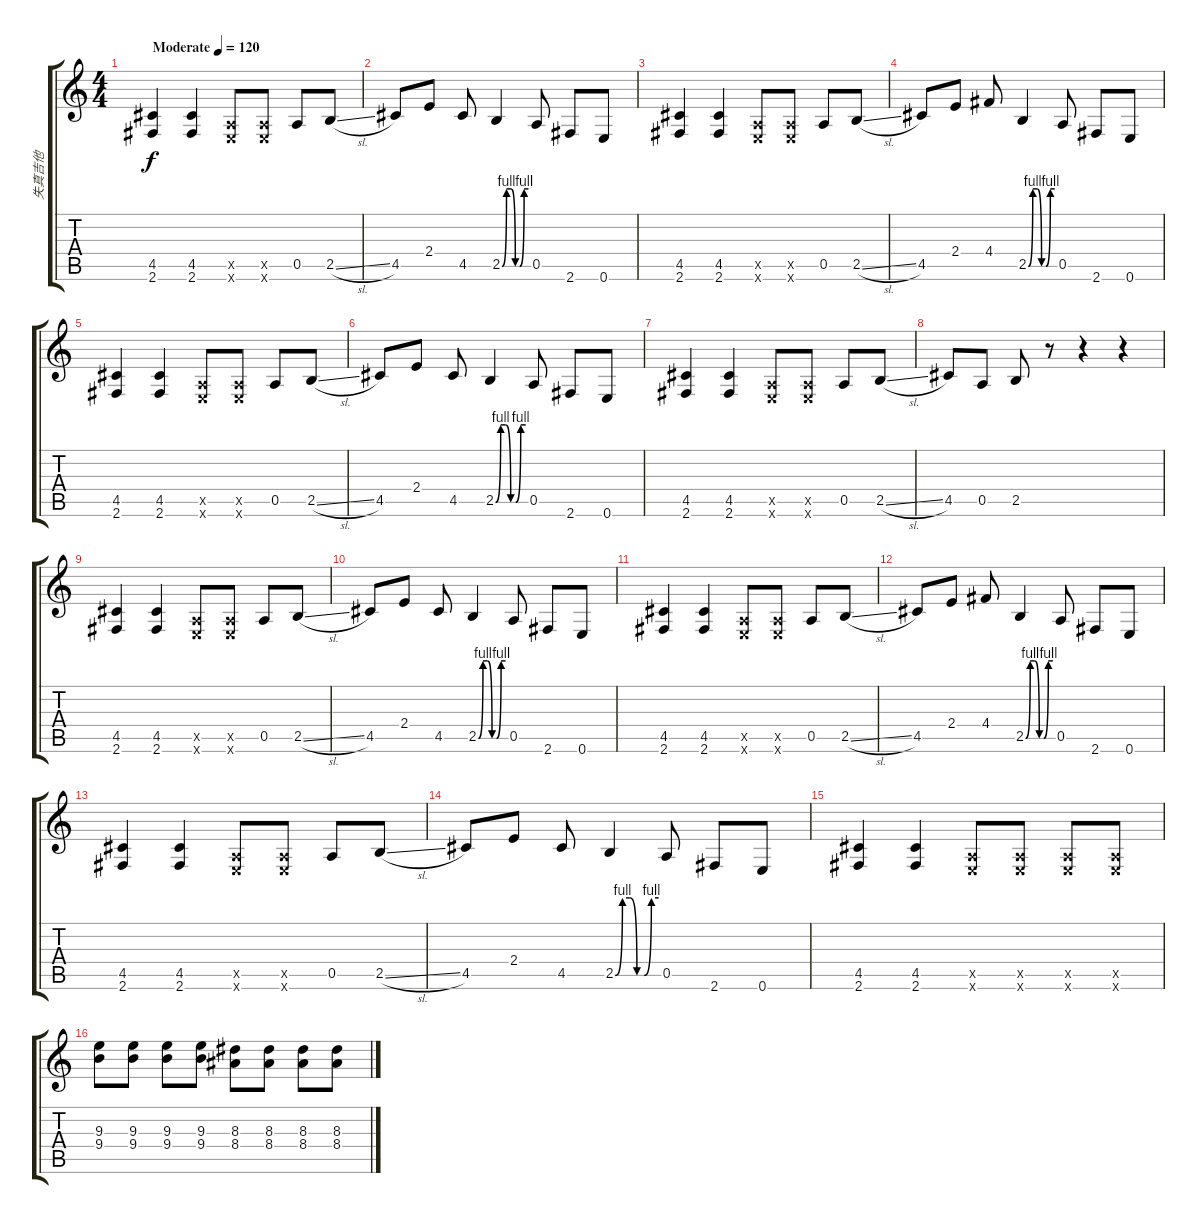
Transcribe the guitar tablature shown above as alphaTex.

\track ("失真吉他" "失真吉他") {instrument distortionguitar}
\staff {score tabs}
\tuning (E4 B3 G3 D3 A2 E2) {hide}
\ts (4 4)
\tempo (120 "Moderate")
\clef g2
\ks c
(4.5 2.6).4{txt "" dy f instrument distortionguitar} (4.5 2.6).4 (0.5{x} 0.6{x}).8 (0.5{x} 0.6{x}).8 0.5.8 2.5{sl}.8 |
4.5.8 2.4.8 4.5.8 2.5{be (custom 0 0 10 4 20 4 30 0 40 0 50 4 60 4)}.4 0.5.8 2.6.8 0.6.8 |
(4.5 2.6).4 (4.5 2.6).4 (0.5{x} 0.6{x}).8 (0.5{x} 0.6{x}).8 0.5.8 2.5{sl}.8 |
4.5.8 2.4.8 4.4.8 2.5{be (custom 0 0 10 4 20 4 30 0 40 0 50 4 60 4)}.4 0.5.8 2.6.8 0.6.8 |
(4.5 2.6).4 (4.5 2.6).4 (0.5{x} 0.6{x}).8 (0.5{x} 0.6{x}).8 0.5.8 2.5{sl}.8 |
4.5.8 2.4.8 4.5.8 2.5{be (custom 0 0 10 4 20 4 30 0 40 0 50 4 60 4)}.4 0.5.8 2.6.8 0.6.8 |
(4.5 2.6).4 (4.5 2.6).4 (0.5{x} 0.6{x}).8 (0.5{x} 0.6{x}).8 0.5.8 2.5{sl}.8 |
4.5.8 0.5.8 2.5.8 r.8 r.4 r.4 |
(4.5 2.6).4 (4.5 2.6).4 (0.5{x} 0.6{x}).8 (0.5{x} 0.6{x}).8 0.5.8 2.5{sl}.8 |
4.5.8 2.4.8 4.5.8 2.5{be (custom 0 0 10 4 20 4 30 0 40 0 50 4 60 4)}.4 0.5.8 2.6.8 0.6.8 |
(4.5 2.6).4 (4.5 2.6).4 (0.5{x} 0.6{x}).8 (0.5{x} 0.6{x}).8 0.5.8 2.5{sl}.8 |
4.5.8 2.4.8 4.4.8 2.5{be (custom 0 0 10 4 20 4 30 0 40 0 50 4 60 4)}.4 0.5.8 2.6.8 0.6.8 |
(4.5 2.6).4 (4.5 2.6).4 (0.5{x} 0.6{x}).8 (0.5{x} 0.6{x}).8 0.5.8 2.5{sl}.8 |
4.5.8 2.4.8 4.5.8 2.5{be (custom 0 0 10 4 20 4 30 0 40 0 50 4 60 4)}.4 0.5.8 2.6.8 0.6.8 |
(4.5 2.6).4 (4.5 2.6).4 (0.5{x} 0.6{x}).8 (0.5{x} 0.6{x}).8 (0.5{x} 0.6{x}).8 (0.5{x} 0.6{x}).8 |
(9.3 9.4).8 (9.3 9.4).8 (9.3 9.4).8 (9.3 9.4).8 (8.3 8.4).8 (8.3 8.4).8 (8.3 8.4).8 (8.3 8.4).8
